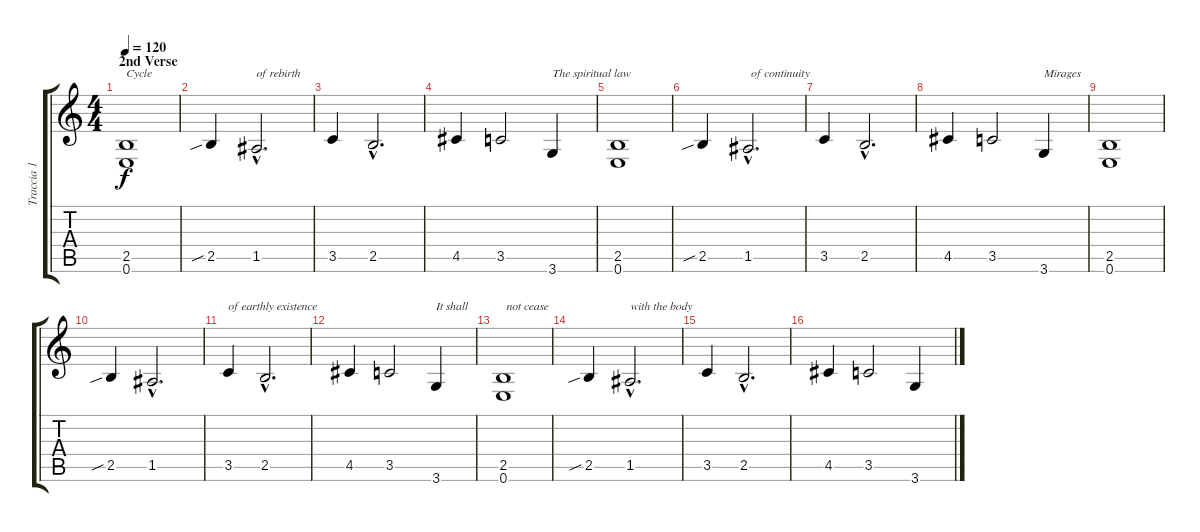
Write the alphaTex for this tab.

\track ("Traccia 1" "Traccia 1") {instrument distortionguitar}
\staff {score tabs}
\tuning (E4 B3 G3 D3 A2 E2) {hide}
\ts (4 4)
\section ("" "2nd Verse")
\tempo 120
\clef g2
\ks c
(2.5 0.6).1{txt "Cycle " dy f} |
2.5{sib}.4 1.5{hac}.2{d txt "of rebirth"} |
3.5.4 2.5{hac}.2{d} |
4.5.4 3.5.2 3.6.4{txt "The spiritual law"} |
(2.5 0.6).1 |
2.5{sib}.4 1.5{hac}.2{d txt " of continuity"} |
3.5.4 2.5{hac}.2{d} |
4.5.4 3.5.2 3.6.4{txt "Mirages "} |
(2.5 0.6).1 |
2.5{sib}.4 1.5{hac}.2{d} |
3.5.4{txt "of earthly existence"} 2.5{hac}.2{d} |
4.5.4 3.5.2 3.6.4{txt "It shall"} |
(2.5 0.6).1{txt " not cease "} |
2.5{sib}.4 1.5{hac}.2{d txt "with the body"} |
3.5.4 2.5{hac}.2{d} |
4.5.4 3.5.2 3.6.4
